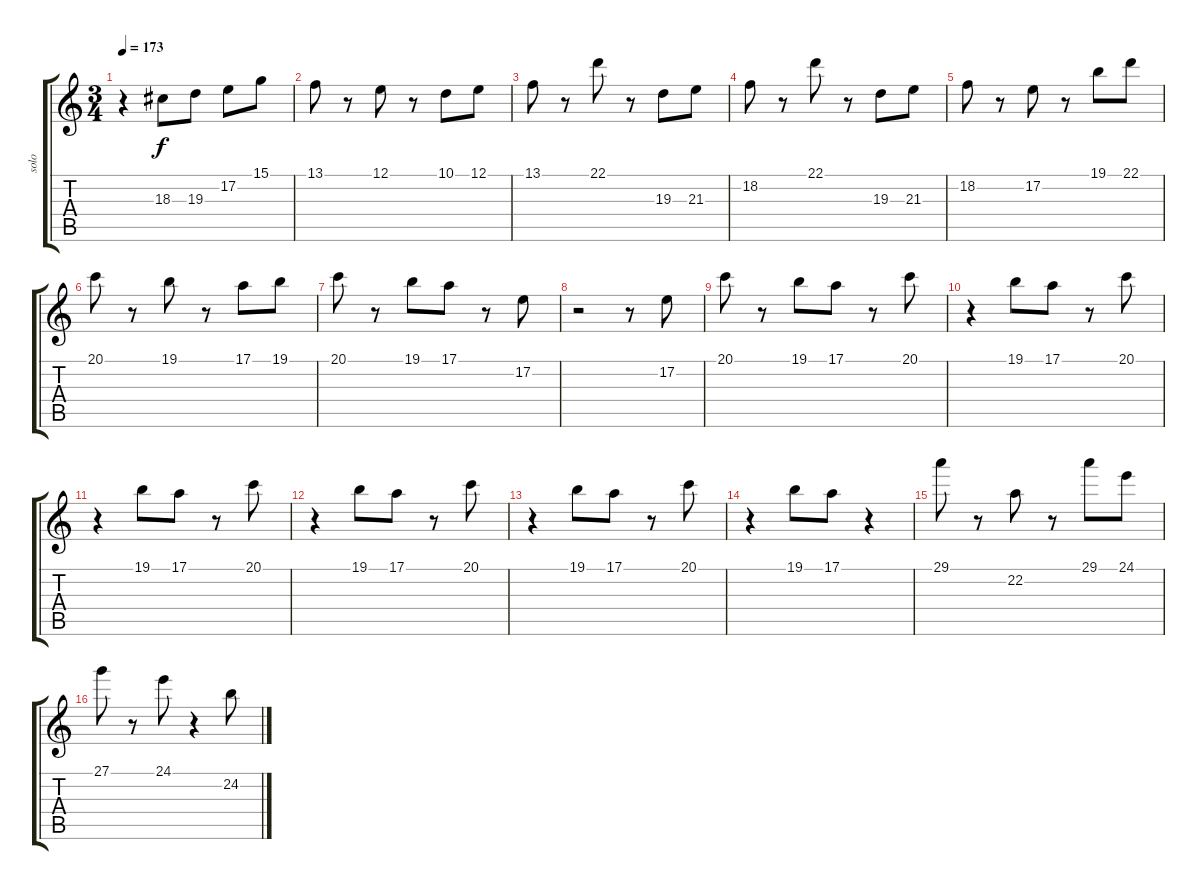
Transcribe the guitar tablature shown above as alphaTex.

\track ("solo" "solo") {instrument honkytonkpiano}
\staff {score tabs}
\tuning (E4 B3 G3 D3 A2 E2) {hide}
\ts (3 4)
\tempo 173
\clef g2
\ks c
r.4{dy f} 18.3.8 19.3.8 17.2.8 15.1.8 |
13.1.8 r.8 12.1.8 r.8 10.1.8 12.1.8 |
13.1.8 r.8 22.1.8 r.8 19.3.8 21.3.8 |
18.2.8 r.8 22.1.8 r.8 19.3.8 21.3.8 |
18.2.8 r.8 17.2.8 r.8 19.1.8 22.1.8 |
20.1.8 r.8 19.1.8 r.8 17.1.8 19.1.8 |
20.1.8 r.8 19.1.8 17.1.8 r.8 17.2.8 |
r.2 r.8 17.2.8 |
20.1.8 r.8 19.1.8 17.1.8 r.8 20.1.8 |
r.4 19.1.8 17.1.8 r.8 20.1.8 |
r.4 19.1.8 17.1.8 r.8 20.1.8 |
r.4 19.1.8 17.1.8 r.8 20.1.8 |
r.4 19.1.8 17.1.8 r.8 20.1.8 |
r.4 19.1.8 17.1.8 r.4 |
29.1.8 r.8 22.2.8 r.8 29.1.8 24.1.8 |
27.1.8 r.8 24.1.8 r.4 24.2.8
